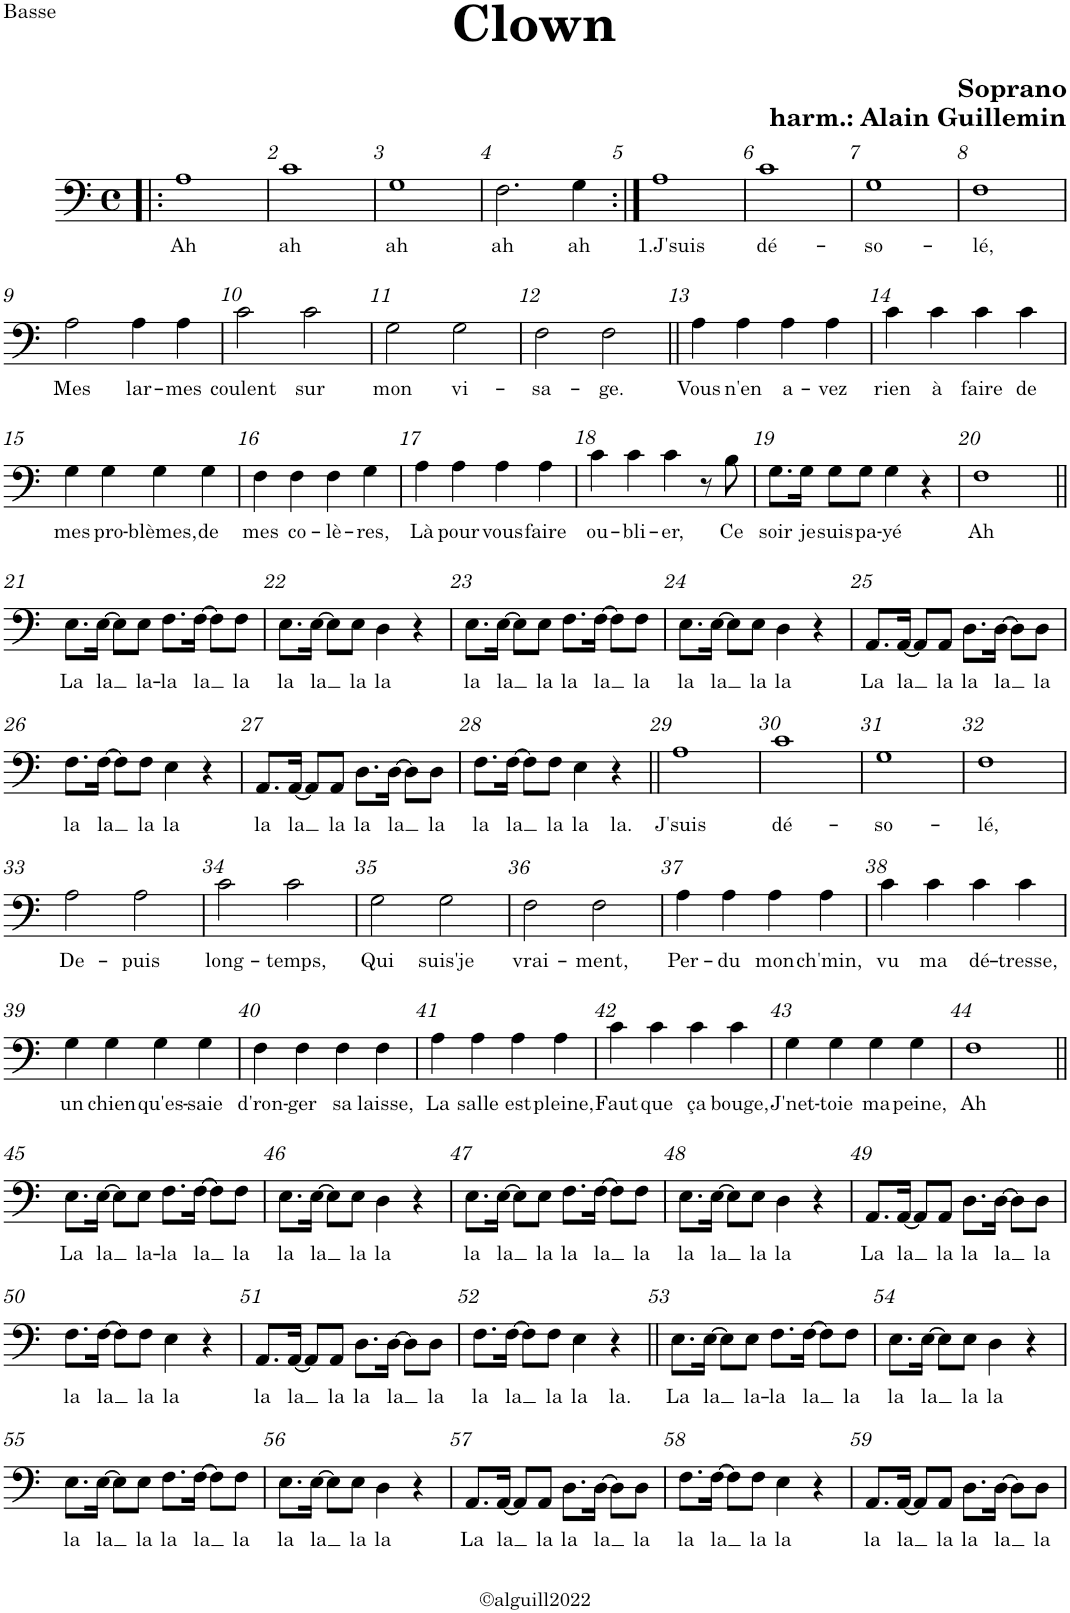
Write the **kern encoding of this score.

**kern	**text
*part1	*part1
*staff1	*staff1
*I"Basse	*
*I'B	*
*clefF4	*
*k[]	*
*M4/4	*
*met(c)	*
=1!|:	=1!|:
!	!LO:LY:b
1A	Ah
=2	=2
!	!LO:LY:b
1c	ah
=3	=3
!	!LO:LY:b
1G	ah
=4	=4
!	!LO:LY:b
2.F\	ah
!	!LO:LY:b
4G\	ah
=5:|!	=5:|!
!	!LO:LY:b
1A	1.J'suis
=6	=6
!	!LO:LY:b
1c	dé-
=7	=7
!	!LO:LY:b
1G	-so-
=8	=8
!	!LO:LY:b
1F	-lé,
!!LO:LB:g=z
=9	=9
!	!LO:LY:b
2A\	Mes
!	!LO:LY:b
4A\	lar-
!	!LO:LY:b
4A\	-mes
=10	=10
!	!LO:LY:b
2c\	coulent
!	!LO:LY:b
2c\	sur
=11	=11
!	!LO:LY:b
2G\	mon
!	!LO:LY:b
2G\	vi-
=12	=12
!	!LO:LY:b
2F\	-sa-
!	!LO:LY:b
2F\	-ge.
=13||	=13||
!	!LO:LY:b
4A\	Vous
!	!LO:LY:b
4A\	n'en
!	!LO:LY:b
4A\	a-
!	!LO:LY:b
4A\	-vez
=14	=14
!	!LO:LY:b
4c\	rien
!	!LO:LY:b
4c\	à
!	!LO:LY:b
4c\	faire
!	!LO:LY:b
4c\	de
!!LO:LB:g=z
=15	=15
!	!LO:LY:b
4G\	mes
!	!LO:LY:b
4G\	pro-
!	!LO:LY:b
4G\	-blèmes,
!	!LO:LY:b
4G\	de
=16	=16
!	!LO:LY:b
4F\	mes
!	!LO:LY:b
4F\	co-
!	!LO:LY:b
4F\	-lè-
!	!LO:LY:b
4G\	-res,
=17	=17
!	!LO:LY:b
4A\	Là
!	!LO:LY:b
4A\	pour
!	!LO:LY:b
4A\	vous
!	!LO:LY:b
4A\	faire
=18	=18
!	!LO:LY:b
4c\	ou-
!	!LO:LY:b
4c\	-bli-
!	!LO:LY:b
4c\	-er,
8r	.
!	!LO:LY:b
8B\	Ce
=19	=19
!	!LO:LY:b
8.G\L	soir
!	!LO:LY:b
16G\Jk	je
!	!LO:LY:b
8G\L	suis
!	!LO:LY:b
8G\J	pa-
!	!LO:LY:b
4G\	-yé
4r	.
=20	=20
!	!LO:LY:b
1F	Ah
!!LO:LB:g=z
=21||	=21||
!	!LO:LY:b
8.E\L	La
!	!LO:LY:b
[16E\Jk	la
8E\L]	.
!	!LO:LY:b
8E\J	la-
!	!LO:LY:b
8.F\L	-la
!	!LO:LY:b
[16F\Jk	la
8F\L]	.
!	!LO:LY:b
8F\J	la
=22	=22
!	!LO:LY:b
8.E\L	la
!	!LO:LY:b
[16E\Jk	la
8E\L]	.
!	!LO:LY:b
8E\J	la
!	!LO:LY:b
4D\	la
4r	.
=23	=23
!	!LO:LY:b
8.E\L	la
!	!LO:LY:b
[16E\Jk	la
8E\L]	.
!	!LO:LY:b
8E\J	la
!	!LO:LY:b
8.F\L	la
!	!LO:LY:b
[16F\Jk	la
8F\L]	.
!	!LO:LY:b
8F\J	la
=24	=24
!	!LO:LY:b
8.E\L	la
!	!LO:LY:b
[16E\Jk	la
8E\L]	.
!	!LO:LY:b
8E\J	la
!	!LO:LY:b
4D\	la
4r	.
=25	=25
!	!LO:LY:b
8.AA/L	La
!	!LO:LY:b
[16AA/Jk	la
8AA/L]	.
!	!LO:LY:b
8AA/J	la
!	!LO:LY:b
8.D\L	la
!	!LO:LY:b
[16D\Jk	la
8D\L]	.
!	!LO:LY:b
8D\J	la
!!LO:LB:g=z
=26	=26
!	!LO:LY:b
8.F\L	la
!	!LO:LY:b
[16F\Jk	la
8F\L]	.
!	!LO:LY:b
8F\J	la
!	!LO:LY:b
4E\	la
4r	.
=27	=27
!	!LO:LY:b
8.AA/L	la
!	!LO:LY:b
[16AA/Jk	la
8AA/L]	.
!	!LO:LY:b
8AA/J	la
!	!LO:LY:b
8.D\L	la
!	!LO:LY:b
[16D\Jk	la
8D\L]	.
!	!LO:LY:b
8D\J	la
=28	=28
!	!LO:LY:b
8.F\L	la
!	!LO:LY:b
[16F\Jk	la
8F\L]	.
!	!LO:LY:b
8F\J	la
!	!LO:LY:b
4E\	la
!	!LO:LY:b
4r	la.
=29||	=29||
!	!LO:LY:b
1A	J'suis
=30	=30
!	!LO:LY:b
1c	dé-
=31	=31
!	!LO:LY:b
1G	-so-
=32	=32
!	!LO:LY:b
1F	-lé,
!!LO:LB:g=z
=33	=33
!	!LO:LY:b
2A\	De-
!	!LO:LY:b
2A\	-puis
=34	=34
!	!LO:LY:b
2c\	long-
!	!LO:LY:b
2c\	-temps,
=35	=35
!	!LO:LY:b
2G\	Qui
!	!LO:LY:b
2G\	suis'je
=36	=36
!	!LO:LY:b
2F\	vrai-
!	!LO:LY:b
2F\	-ment,
=37	=37
!	!LO:LY:b
4A\	Per-
!	!LO:LY:b
4A\	-du
!	!LO:LY:b
4A\	mon
!	!LO:LY:b
4A\	ch'min,
=38	=38
!	!LO:LY:b
4c\	vu
!	!LO:LY:b
4c\	ma
!	!LO:LY:b
4c\	dé-
!	!LO:LY:b
4c\	-tresse,
!!LO:LB:g=z
=39	=39
!	!LO:LY:b
4G\	un
!	!LO:LY:b
4G\	chien
!	!LO:LY:b
4G\	qu'es-
!	!LO:LY:b
4G\	-saie
=40	=40
!	!LO:LY:b
4F\	d'ron-
!	!LO:LY:b
4F\	-ger
!	!LO:LY:b
4F\	sa
!	!LO:LY:b
4F\	laisse,
=41	=41
!	!LO:LY:b
4A\	La
!	!LO:LY:b
4A\	salle
!	!LO:LY:b
4A\	est
!	!LO:LY:b
4A\	pleine,
=42	=42
!	!LO:LY:b
4c\	Faut
!	!LO:LY:b
4c\	que
!	!LO:LY:b
4c\	ça
!	!LO:LY:b
4c\	bouge,
=43	=43
!	!LO:LY:b
4G\	J'net-
!	!LO:LY:b
4G\	-toie
!	!LO:LY:b
4G\	ma
!	!LO:LY:b
4G\	peine,
=44	=44
!	!LO:LY:b
1F	Ah
!!LO:LB:g=z
=45||	=45||
!	!LO:LY:b
8.E\L	La
!	!LO:LY:b
[16E\Jk	la
8E\L]	.
!	!LO:LY:b
8E\J	la-
!	!LO:LY:b
8.F\L	-la
!	!LO:LY:b
[16F\Jk	la
8F\L]	.
!	!LO:LY:b
8F\J	la
=46	=46
!	!LO:LY:b
8.E\L	la
!	!LO:LY:b
[16E\Jk	la
8E\L]	.
!	!LO:LY:b
8E\J	la
!	!LO:LY:b
4D\	la
4r	.
=47	=47
!	!LO:LY:b
8.E\L	la
!	!LO:LY:b
[16E\Jk	la
8E\L]	.
!	!LO:LY:b
8E\J	la
!	!LO:LY:b
8.F\L	la
!	!LO:LY:b
[16F\Jk	la
8F\L]	.
!	!LO:LY:b
8F\J	la
=48	=48
!	!LO:LY:b
8.E\L	la
!	!LO:LY:b
[16E\Jk	la
8E\L]	.
!	!LO:LY:b
8E\J	la
!	!LO:LY:b
4D\	la
4r	.
=49	=49
!	!LO:LY:b
8.AA/L	La
!	!LO:LY:b
[16AA/Jk	la
8AA/L]	.
!	!LO:LY:b
8AA/J	la
!	!LO:LY:b
8.D\L	la
!	!LO:LY:b
[16D\Jk	la
8D\L]	.
!	!LO:LY:b
8D\J	la
!!LO:LB:g=z
=50	=50
!	!LO:LY:b
8.F\L	la
!	!LO:LY:b
[16F\Jk	la
8F\L]	.
!	!LO:LY:b
8F\J	la
!	!LO:LY:b
4E\	la
4r	.
=51	=51
!	!LO:LY:b
8.AA/L	la
!	!LO:LY:b
[16AA/Jk	la
8AA/L]	.
!	!LO:LY:b
8AA/J	la
!	!LO:LY:b
8.D\L	la
!	!LO:LY:b
[16D\Jk	la
8D\L]	.
!	!LO:LY:b
8D\J	la
=52	=52
!	!LO:LY:b
8.F\L	la
!	!LO:LY:b
[16F\Jk	la
8F\L]	.
!	!LO:LY:b
8F\J	la
!	!LO:LY:b
4E\	la
!	!LO:LY:b
4r	la.
=53||	=53||
!	!LO:LY:b
8.E\L	La
!	!LO:LY:b
[16E\Jk	la
8E\L]	.
!	!LO:LY:b
8E\J	la-
!	!LO:LY:b
8.F\L	-la
!	!LO:LY:b
[16F\Jk	la
8F\L]	.
!	!LO:LY:b
8F\J	la
=54	=54
!	!LO:LY:b
8.E\L	la
!	!LO:LY:b
[16E\Jk	la
8E\L]	.
!	!LO:LY:b
8E\J	la
!	!LO:LY:b
4D\	la
4r	.
!!LO:LB:g=z
=55	=55
!	!LO:LY:b
8.E\L	la
!	!LO:LY:b
[16E\Jk	la
8E\L]	.
!	!LO:LY:b
8E\J	la
!	!LO:LY:b
8.F\L	la
!	!LO:LY:b
[16F\Jk	la
8F\L]	.
!	!LO:LY:b
8F\J	la
=56	=56
!	!LO:LY:b
8.E\L	la
!	!LO:LY:b
[16E\Jk	la
8E\L]	.
!	!LO:LY:b
8E\J	la
!	!LO:LY:b
4D\	la
4r	.
=57	=57
!	!LO:LY:b
8.AA/L	La
!	!LO:LY:b
[16AA/Jk	la
8AA/L]	.
!	!LO:LY:b
8AA/J	la
!	!LO:LY:b
8.D\L	la
!	!LO:LY:b
[16D\Jk	la
8D\L]	.
!	!LO:LY:b
8D\J	la
=58	=58
!	!LO:LY:b
8.F\L	la
!	!LO:LY:b
[16F\Jk	la
8F\L]	.
!	!LO:LY:b
8F\J	la
!	!LO:LY:b
4E\	la
4r	.
=59	=59
!	!LO:LY:b
8.AA/L	la
!	!LO:LY:b
[16AA/Jk	la
8AA/L]	.
!	!LO:LY:b
8AA/J	la
!	!LO:LY:b
8.D\L	la
!	!LO:LY:b
[16D\Jk	la
8D\L]	.
!	!LO:LY:b
8D\J	la
=	=
*-	*-
